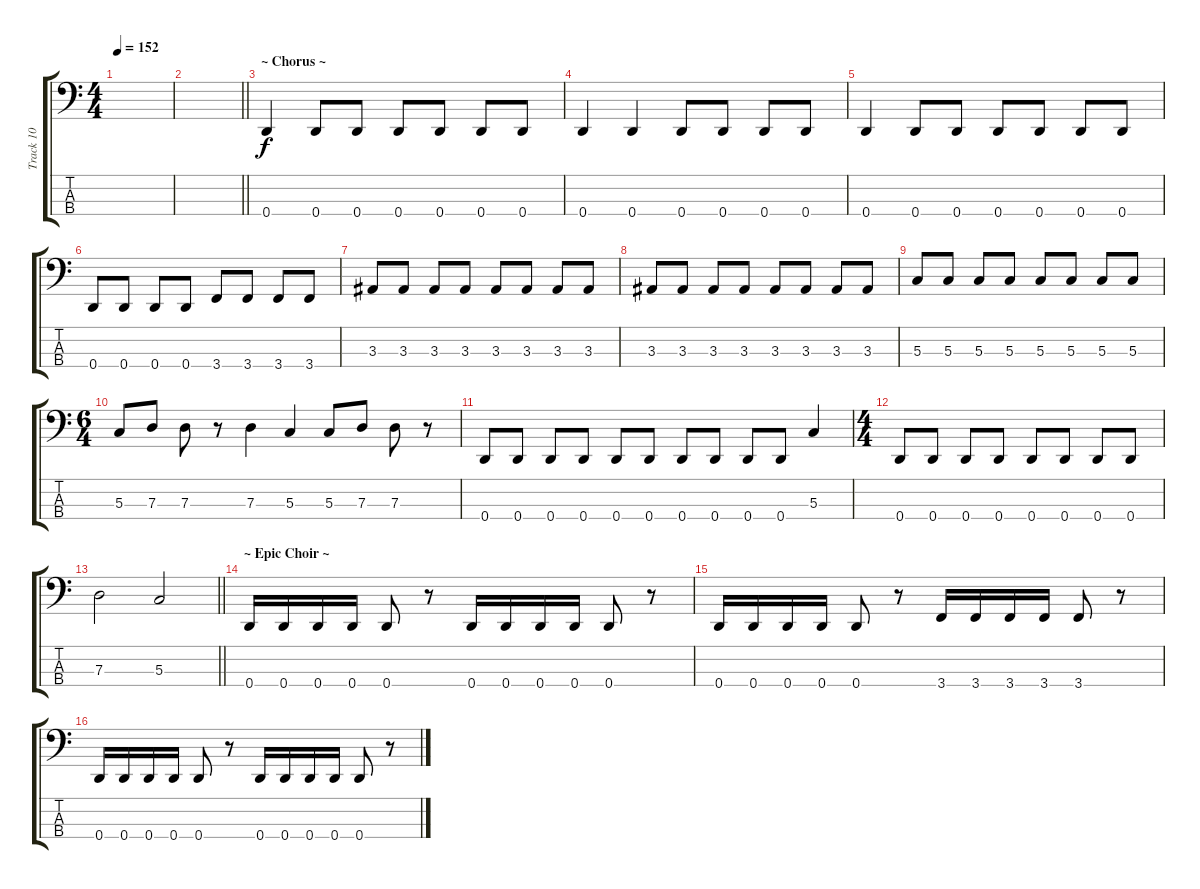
\track ("Track 10" "Track 10") {instrument electricbasspick}
\staff {score tabs}
\tuning (F2 C2 G1 D1) {hide}
\ts (4 4)
\tempo 152
\clef f4
\ks c
|
\barLineRight lightlight
|
\section ("" "~ Chorus ~")
0.4.4 0.4.8 0.4.8 0.4.8 0.4.8 0.4.8 0.4.8 |
0.4.4 0.4.4 0.4.8 0.4.8 0.4.8 0.4.8 |
0.4.4 0.4.8 0.4.8 0.4.8 0.4.8 0.4.8 0.4.8 |
0.4.8 0.4.8 0.4.8 0.4.8 3.4.8 3.4.8 3.4.8 3.4.8 |
3.3.8 3.3.8 3.3.8 3.3.8 3.3.8 3.3.8 3.3.8 3.3.8 |
3.3.8 3.3.8 3.3.8 3.3.8 3.3.8 3.3.8 3.3.8 3.3.8 |
5.3.8 5.3.8 5.3.8 5.3.8 5.3.8 5.3.8 5.3.8 5.3.8 |
\ts (6 4)
5.3.8 7.3.8 7.3.8 r.8 7.3.4 5.3.4 5.3.8 7.3.8 7.3.8 r.8 |
0.4.8 0.4.8 0.4.8 0.4.8 0.4.8 0.4.8 0.4.8 0.4.8 0.4.8 0.4.8 5.3.4 |
\ts (4 4)
0.4.8 0.4.8 0.4.8 0.4.8 0.4.8 0.4.8 0.4.8 0.4.8 |
\barLineRight lightlight
7.3.2 5.3.2 |
\section ("" "~ Epic Choir ~")
0.4.16 0.4.16 0.4.16 0.4.16 0.4.8 r.8 0.4.16 0.4.16 0.4.16 0.4.16 0.4.8 r.8 |
0.4.16 0.4.16 0.4.16 0.4.16 0.4.8 r.8 3.4.16 3.4.16 3.4.16 3.4.16 3.4.8 r.8 |
0.4.16 0.4.16 0.4.16 0.4.16 0.4.8 r.8 0.4.16 0.4.16 0.4.16 0.4.16 0.4.8 r.8
